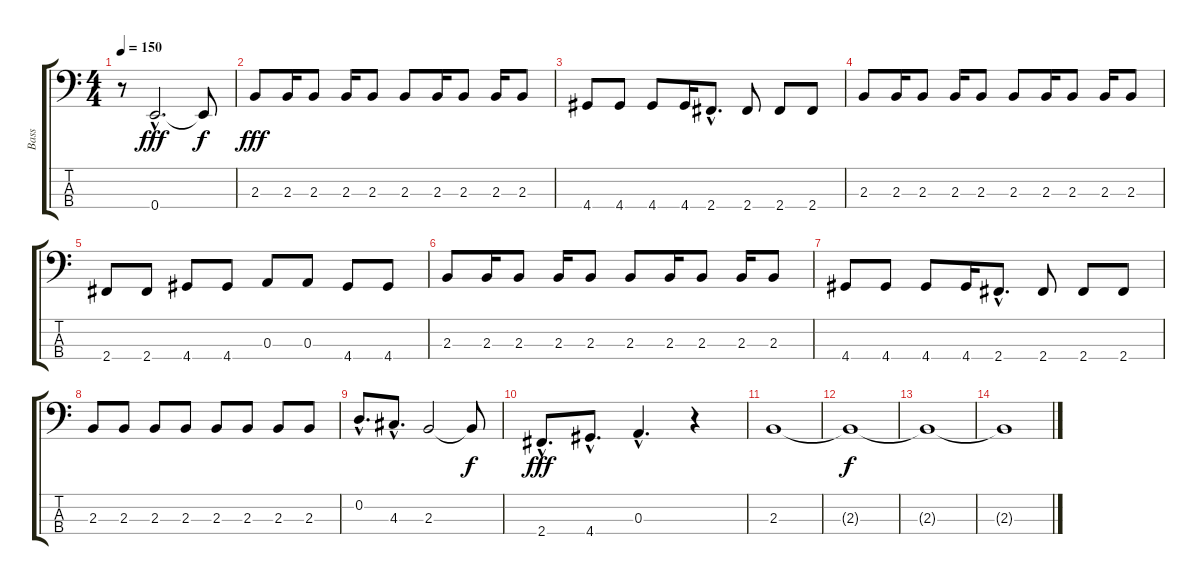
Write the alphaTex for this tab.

\track ("Bass" "Bass") {instrument electricbassfinger}
\staff {score tabs}
\tuning (G2 D2 A1 E1) {hide}
\ts (4 4)
\tempo 150
\clef f4
\ks c
r.8{dy fff} 0.4{hac}.2{d} 0.4{t}.8{dy f} |
2.3.8{dy fff} 2.3.16 2.3.8 2.3.16 2.3.8 2.3.8 2.3.16 2.3.8 2.3.16 2.3.8 |
4.4.8 4.4.8 4.4.8 4.4.16 2.4{hac}.8{d} 2.4.8 2.4.8 2.4.8 |
2.3.8 2.3.16 2.3.8 2.3.16 2.3.8 2.3.8 2.3.16 2.3.8 2.3.16 2.3.8 |
2.4.8 2.4.8 4.4.8 4.4.8 0.3.8 0.3.8 4.4.8 4.4.8 |
2.3.8 2.3.16 2.3.8 2.3.16 2.3.8 2.3.8 2.3.16 2.3.8 2.3.16 2.3.8 |
4.4.8 4.4.8 4.4.8 4.4.16 2.4{hac}.8{d} 2.4.8 2.4.8 2.4.8 |
2.3.8 2.3.8 2.3.8 2.3.8 2.3.8 2.3.8 2.3.8 2.3.8 |
0.2{hac}.8{d} 4.3{hac}.8{d} 2.3.2 2.3{t}.8{dy f} |
2.4{hac}.8{d dy fff} 4.4{hac}.8{d} 0.3{hac}.4{d} r.4 |
2.3.1 |
2.3{t}.1{dy f} |
2.3{t}.1 |
2.3{t}.1
